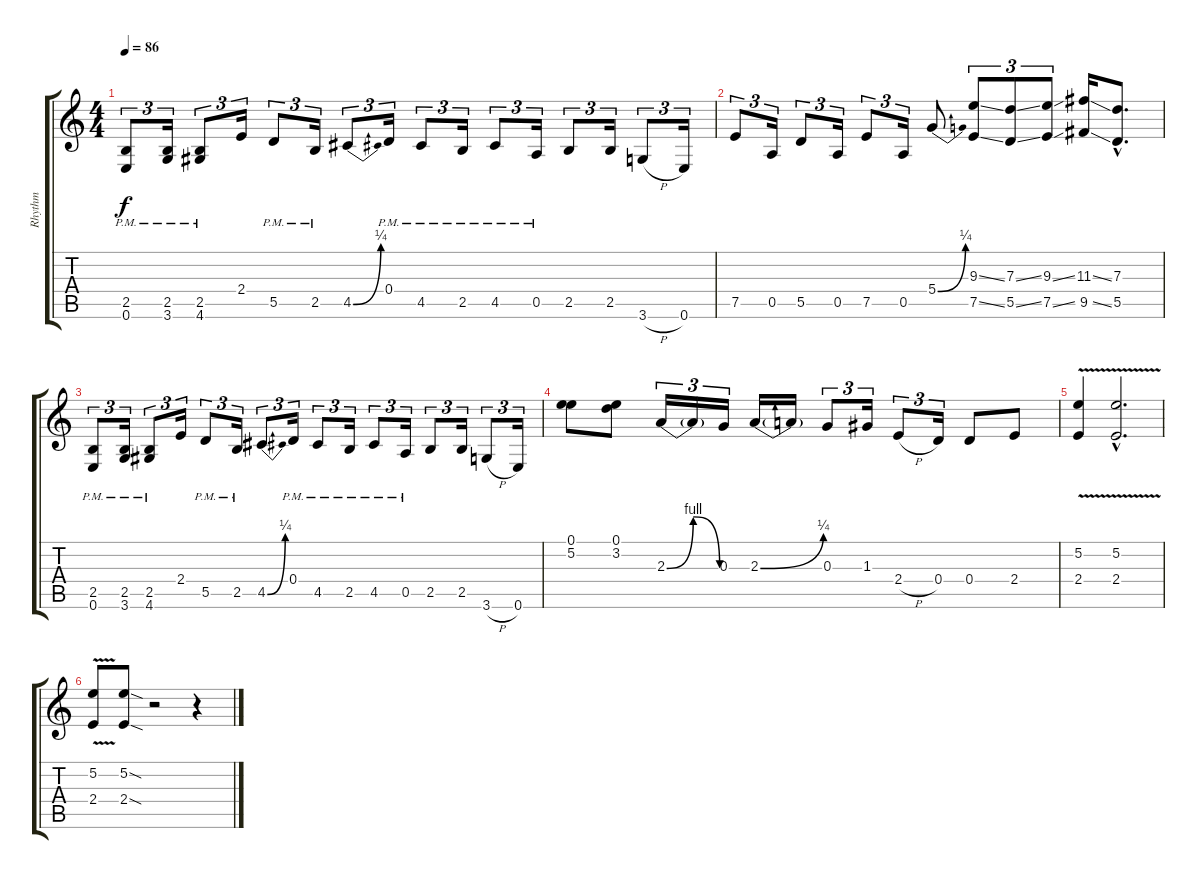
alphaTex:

\track ("Rhythm" "Rhythm") {instrument overdrivenguitar}
\staff {score tabs}
\tuning (E4 B3 G3 D3 A2 E2) {hide}
\ts (4 4)
\tempo 86
\clef g2
\ks c
(2.5{pm} 0.6{pm}).8{tu (3 2) dy f volume 10} (2.5{pm} 3.6{pm}).16{tu (3 2)} (2.5{pm} 4.6{pm}).8{tu (3 2)} 2.4.16{tu (3 2)} 5.5{pm}.8{tu (3 2)} 2.5{pm}.16{tu (3 2)} 4.5{be (bend 0 0 60 1)}.8{tu (3 2)} 0.4{pm}.16{tu (3 2)} 4.5{pm}.8{tu (3 2)} 2.5{pm}.16{tu (3 2)} 4.5{pm}.8{tu (3 2)} 0.5{pm}.16{tu (3 2)} 2.5.8{tu (3 2)} 2.5.16{tu (3 2)} 3.6{h}.8{tu (3 2)} 0.6.16{tu (3 2)} |
7.5.8{tu (3 2) volume 8} 0.5.16{tu (3 2)} 5.5.8{tu (3 2)} 0.5.16{tu (3 2)} 7.5.8{tu (3 2)} 0.5.16{tu (3 2)} 5.4{be (bend 0 0 60 1)}.8 (9.3{ss} 7.5{ss}).8{tu (3 2)} (7.3{ss} 5.5{ss}).8{tu (3 2)} (9.3{ss} 7.5{ss}).8{tu (3 2)} (11.3{ss} 9.5{ss}).16 (7.3{hac} 5.5{hac}).8{d} |
(2.5{pm} 0.6{pm}).8{tu (3 2) volume 6} (2.5{pm} 3.6{pm}).16{tu (3 2)} (2.5{pm} 4.6{pm}).8{tu (3 2)} 2.4.16{tu (3 2)} 5.5{pm}.8{tu (3 2)} 2.5{pm}.16{tu (3 2)} 4.5{be (bend 0 0 60 1)}.8{tu (3 2)} 0.4{pm}.16{tu (3 2)} 4.5{pm}.8{tu (3 2)} 2.5{pm}.16{tu (3 2)} 4.5{pm}.8{tu (3 2)} 0.5{pm}.16{tu (3 2)} 2.5.8{tu (3 2)} 2.5.16{tu (3 2)} 3.6{h}.8{tu (3 2)} 0.6.16{tu (3 2)} |
(0.1 5.2).8{volume 4} (0.1 3.2).8 2.3{be (bendrelease 0 0 30 4 30 4 60 0)}.16{tu (3 2)} 2.3{t}.16{tu (3 2)} 0.3.16{tu (3 2)} 2.3{be (bend 0 0 60 1)}.16 2.3{t}.16 0.3.8{tu (3 2)} 1.3.16{tu (3 2)} 2.4{h}.8{tu (3 2)} 0.4.16{tu (3 2)} 0.4.8 2.4.8 |
(5.2{v} 2.4{v}).4{volume 3} (5.2{v hac} 2.4{v hac}).2{d} |
(5.2{v} 2.4{v}).8{volume 2} (5.2{sod} 2.4{sod}).8 r.2{volume 1} r.4
